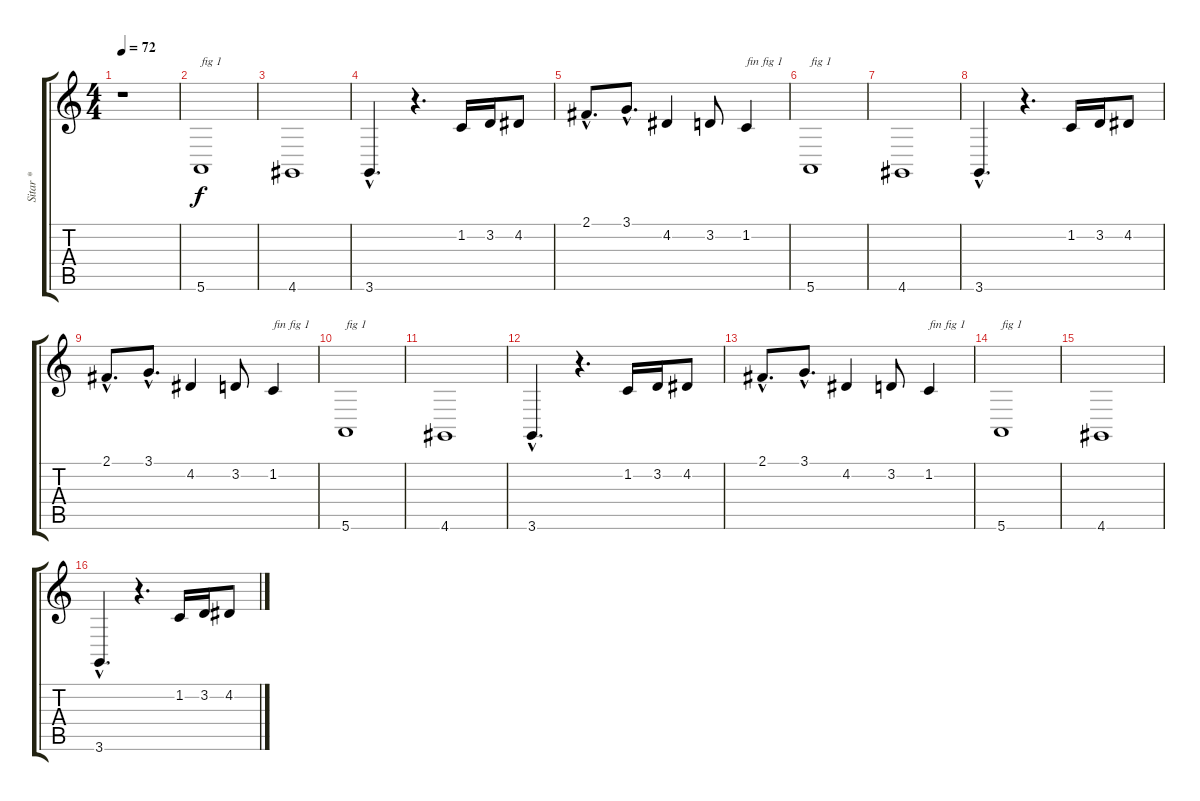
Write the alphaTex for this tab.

\track ("Sitar *" "Sitar *") {instrument sitar}
\staff {score tabs}
\tuning (E4 B3 G3 D3 A2 E2) {hide}
\ts (4 4)
\tempo 72
\clef g2
\ks c
r.1{dy f instrument sitar} |
5.6.1{txt "fig 1"} |
4.6.1 |
3.6{hac}.4{d} r.4{d} 1.2.16 3.2.16 4.2.8 |
2.1{hac}.8{d} 3.1{hac}.8{d} 4.2.4 3.2.8 1.2.4{txt "fin fig 1"} |
5.6.1{txt "fig 1"} |
4.6.1 |
3.6{hac}.4{d} r.4{d} 1.2.16 3.2.16 4.2.8 |
2.1{hac}.8{d} 3.1{hac}.8{d} 4.2.4 3.2.8 1.2.4{txt "fin fig 1"} |
5.6.1{txt "fig 1"} |
4.6.1 |
3.6{hac}.4{d} r.4{d} 1.2.16 3.2.16 4.2.8 |
2.1{hac}.8{d} 3.1{hac}.8{d} 4.2.4 3.2.8 1.2.4{txt "fin fig 1"} |
5.6.1{txt "fig 1"} |
4.6.1 |
3.6{hac}.4{d} r.4{d} 1.2.16 3.2.16 4.2.8
